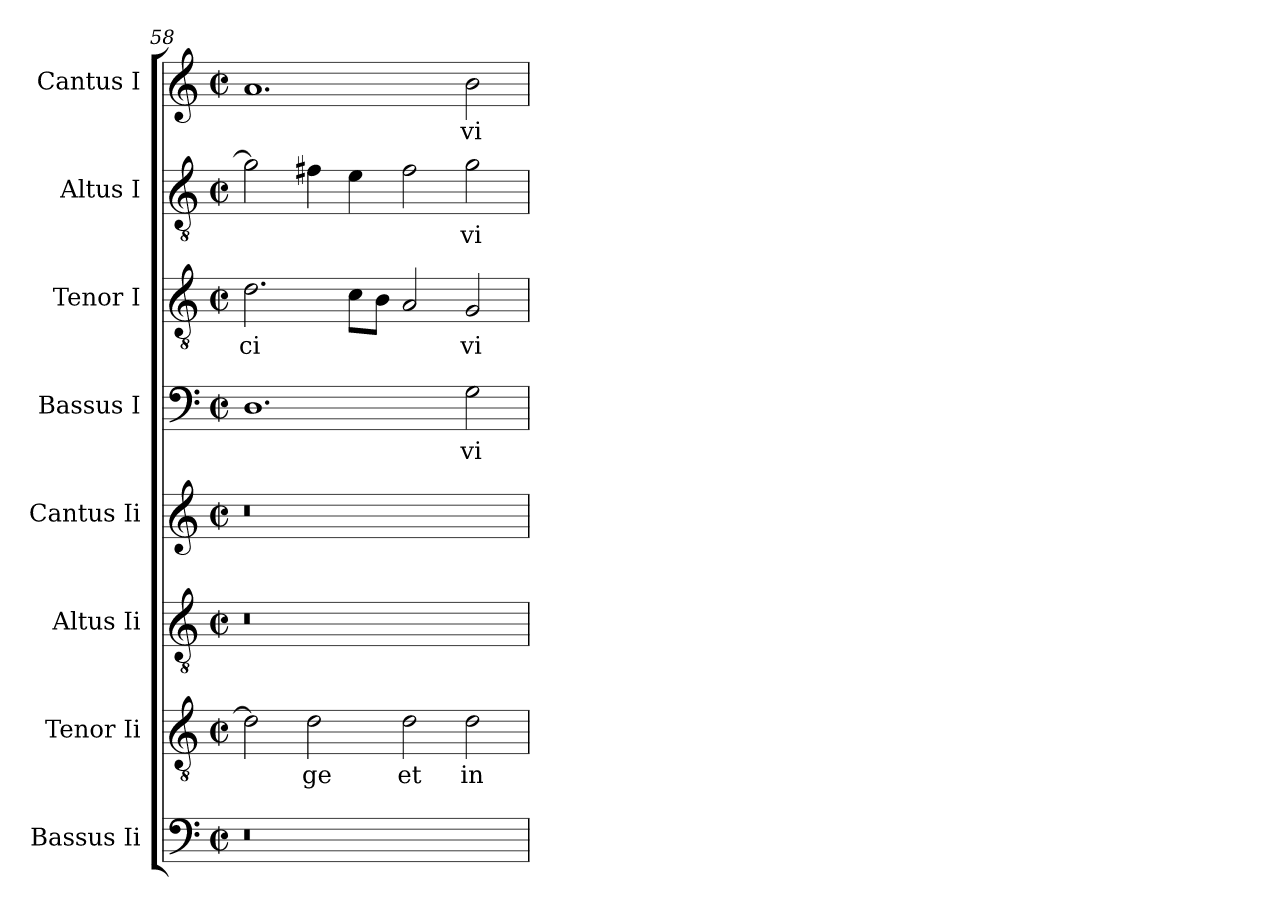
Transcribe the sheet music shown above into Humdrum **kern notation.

**kern	**kern	**text	**kern	**kern	**kern	**text	**kern	**text	**kern	**text	**kern	**text
*part8	*part7	*part7	*part6	*part5	*part4	*part4	*part3	*part3	*part2	*part2	*part1	*part1
*staff8	*staff7	*staff7	*staff6	*staff5	*staff4	*staff4	*staff3	*staff3	*staff2	*staff2	*staff1	*staff1
*I"Bassus Ii	*I"Tenor Ii	*	*I"Altus Ii	*I"Cantus Ii	*I"Bassus I	*	*I"Tenor I	*	*I"Altus I	*	*I"Cantus I	*
!!LO:LB:g=z
*clefF4	*clefGv2	*	*clefGv2	*clefG2	*clefF4	*	*clefGv2	*	*clefGv2	*	*clefG2	*
*M2/2	*M2/2	*	*M2/2	*M2/2	*M2/2	*	*M2/2	*	*M2/2	*	*M2/2	*
*met(c|)	*met(c|)	*	*met(c|)	*met(c|)	*met(c|)	*	*met(c|)	*	*met(c|)	*	*met(c|)	*
=58	=58	=58	=58	=58	=58	=58	=58	=58	=58	=58	=58	=58
!	!	!	!	!	!	!	!	!LO:LY:b:cj	!	!	!	!
0r	2d\]	.	0r	0r	1.D	.	2.d\	ci	2g\]	.	1.a	.
!	!	!LO:LY:b:cj	!	!	!	!	!	!	!	!	!	!
.	2d\	-ge	.	.	.	.	.	.	4f#X\	.	.	.
.	.	.	.	.	.	.	8c\L	.	4e\	.	.	.
.	.	.	.	.	.	.	8B\J	.	.	.	.	.
!	!	!LO:LY:b:cj	!	!	!	!	!	!	!	!	!	!
.	2d\	et	.	.	.	.	2A/	.	2f#\	.	.	.
!	!	!LO:LY:b:cj	!	!	!	!LO:LY:b:cj	!	!LO:LY:b:cj	!	!LO:LY:b:cj	!	!LO:LY:b:cj
.	2d\	in-	.	.	2G\	vi	2G/	vi	2g\	vi	2b\	vi-
=	=	=	=	=	=	=	=	=	=	=	=	=
*-	*-	*-	*-	*-	*-	*-	*-	*-	*-	*-	*-	*-
